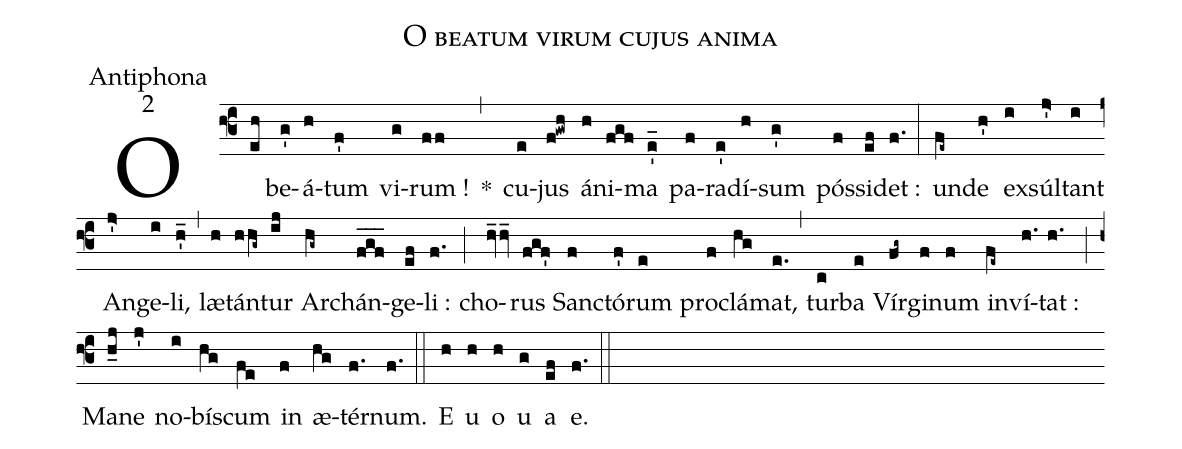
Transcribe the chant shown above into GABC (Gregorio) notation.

name:O beatum virum cujus anima;
office-part:Antiphona;
mode:2;
%%
(f3) O(eh) be(g')á(h)tum(f') vi(g)rum !(ff) *(,) cu(e)jus(f!gwh) á(h)ni(fgf)ma(e'_) pa(f)ra(e')dí(h)sum(g') pós(f)si(ef)det :(f.) (:) un(fe~)de(h') ex(i)súl(j'>)tant(i) An(j'>)ge(i)li,(h'_) (,) læ(h)tán(hhg~)tur(ij) Ar(hg~)chán(fgf___)ge(ef)li :(f.) (;) cho(hv_2/hv_)rus(fgf') San(f)ctó(f')rum(e) pro(f)clá(hg)mat,(e.) (,) tur(c)ba(e) Vír(fg~)gi(f)num(f) in(fe~)ví(h.)tat :(h.) (;) Ma(h_j)ne(j') no(i)bí(hg)scum(fe) in(f) æ(hg)tér(f.)num.(f.) (::) E(h) u(h) o(h) u(g) a(ef) e.(f.) (::)
